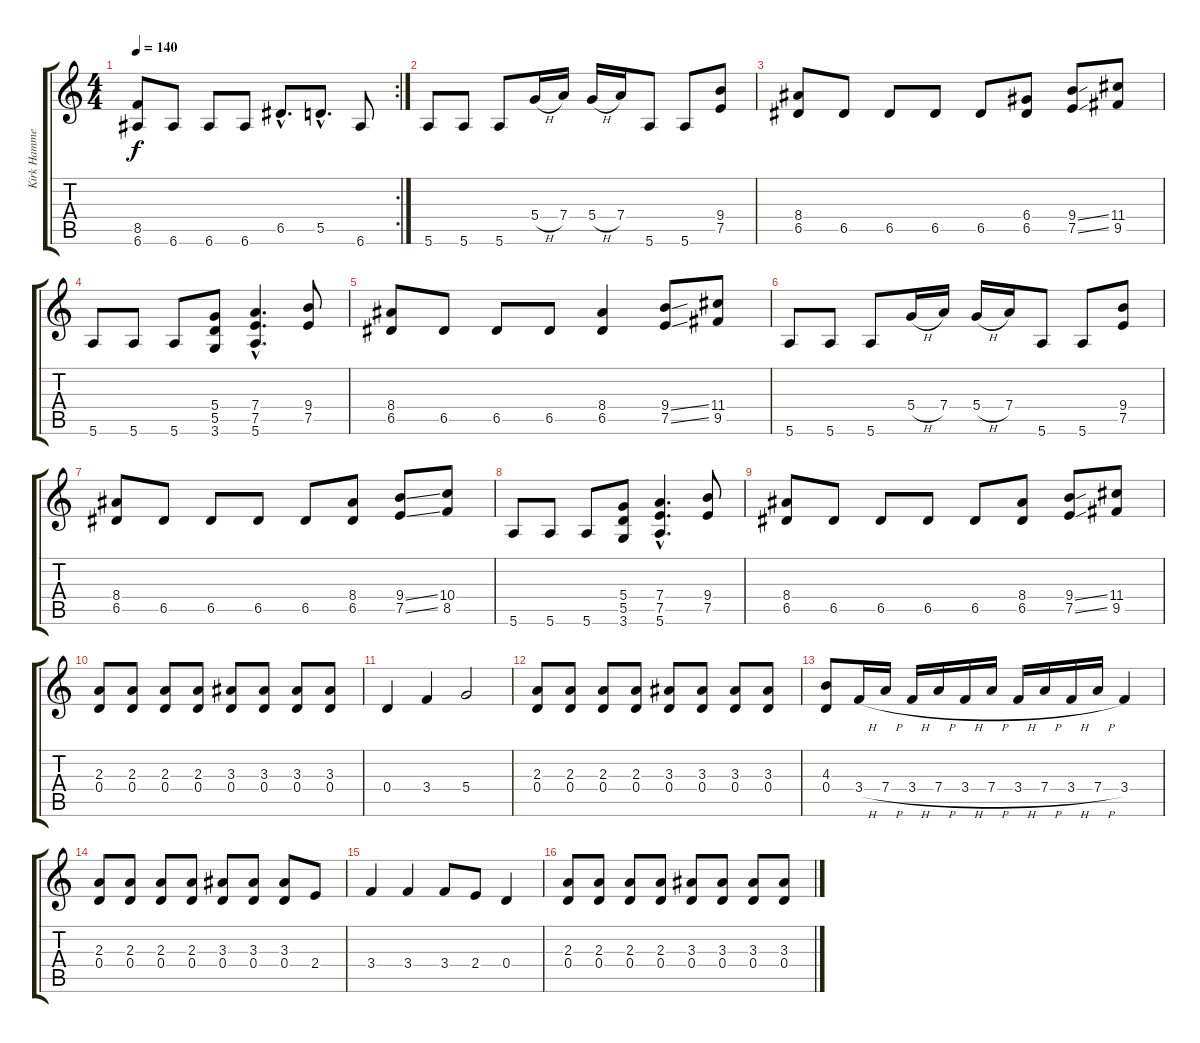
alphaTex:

\track ("Kirk Hammet (2nd guitar Dist)" "Kirk Hamme") {instrument distortionguitar}
\staff {score tabs}
\tuning (E4 B3 G3 D3 A2 E2) {hide}
\rc 2
\ts (4 4)
\tempo 140
\clef g2
\ks c
(8.5 6.6).8{dy f} 6.6.8 6.6.8 6.6.8 6.5{hac}.8{d} 5.5{hac}.8{d} 6.6.8 |
5.6.8 5.6.8 5.6.8 5.4{h}.16 7.4.16 5.4{h}.16 7.4.16 5.6.8 5.6.8 (9.4 7.5).8 |
(8.4 6.5).8 6.5.8 6.5.8 6.5.8 6.5.8 (6.4 6.5).8 (9.4{ss} 7.5{ss}).8 (11.4 9.5).8 |
5.6.8 5.6.8 5.6.8 (5.4 5.5 3.6).8 (7.4{hac} 7.5{hac} 5.6{hac}).4{d} (9.4 7.5).8 |
(8.4 6.5).8 6.5.8 6.5.8 6.5.8 (8.4 6.5).4 (9.4{ss} 7.5{ss}).8 (11.4 9.5).8 |
5.6.8 5.6.8 5.6.8 5.4{h}.16 7.4.16 5.4{h}.16 7.4.16 5.6.8 5.6.8 (9.4 7.5).8 |
(8.4 6.5).8 6.5.8 6.5.8 6.5.8 6.5.8 (8.4 6.5).8 (9.4{ss} 7.5{ss}).8 (10.4 8.5).8 |
5.6.8 5.6.8 5.6.8 (5.4 5.5 3.6).8 (7.4{hac} 7.5{hac} 5.6{hac}).4{d} (9.4 7.5).8 |
(8.4 6.5).8 6.5.8 6.5.8 6.5.8 6.5.8 (8.4 6.5).8 (9.4{ss} 7.5{ss}).8 (11.4 9.5).8 |
(2.3 0.4).8 (2.3 0.4).8 (2.3 0.4).8 (2.3 0.4).8 (3.3 0.4).8 (3.3 0.4).8 (3.3 0.4).8 (3.3 0.4).8 |
0.4.4 3.4.4 5.4.2 |
(2.3 0.4).8 (2.3 0.4).8 (2.3 0.4).8 (2.3 0.4).8 (3.3 0.4).8 (3.3 0.4).8 (3.3 0.4).8 (3.3 0.4).8 |
(4.3 0.4).8 3.4{h}.16 7.4{h}.16 3.4{h}.16 7.4{h}.16 3.4{h}.16 7.4{h}.16 3.4{h}.16 7.4{h}.16 3.4{h}.16 7.4{h}.16 3.4.4 |
(2.3 0.4).8 (2.3 0.4).8 (2.3 0.4).8 (2.3 0.4).8 (3.3 0.4).8 (3.3 0.4).8 (3.3 0.4).8 2.4.8 |
3.4.4 3.4.4 3.4.8 2.4.8 0.4.4 |
(2.3 0.4).8 (2.3 0.4).8 (2.3 0.4).8 (2.3 0.4).8 (3.3 0.4).8 (3.3 0.4).8 (3.3 0.4).8 (3.3 0.4).8
